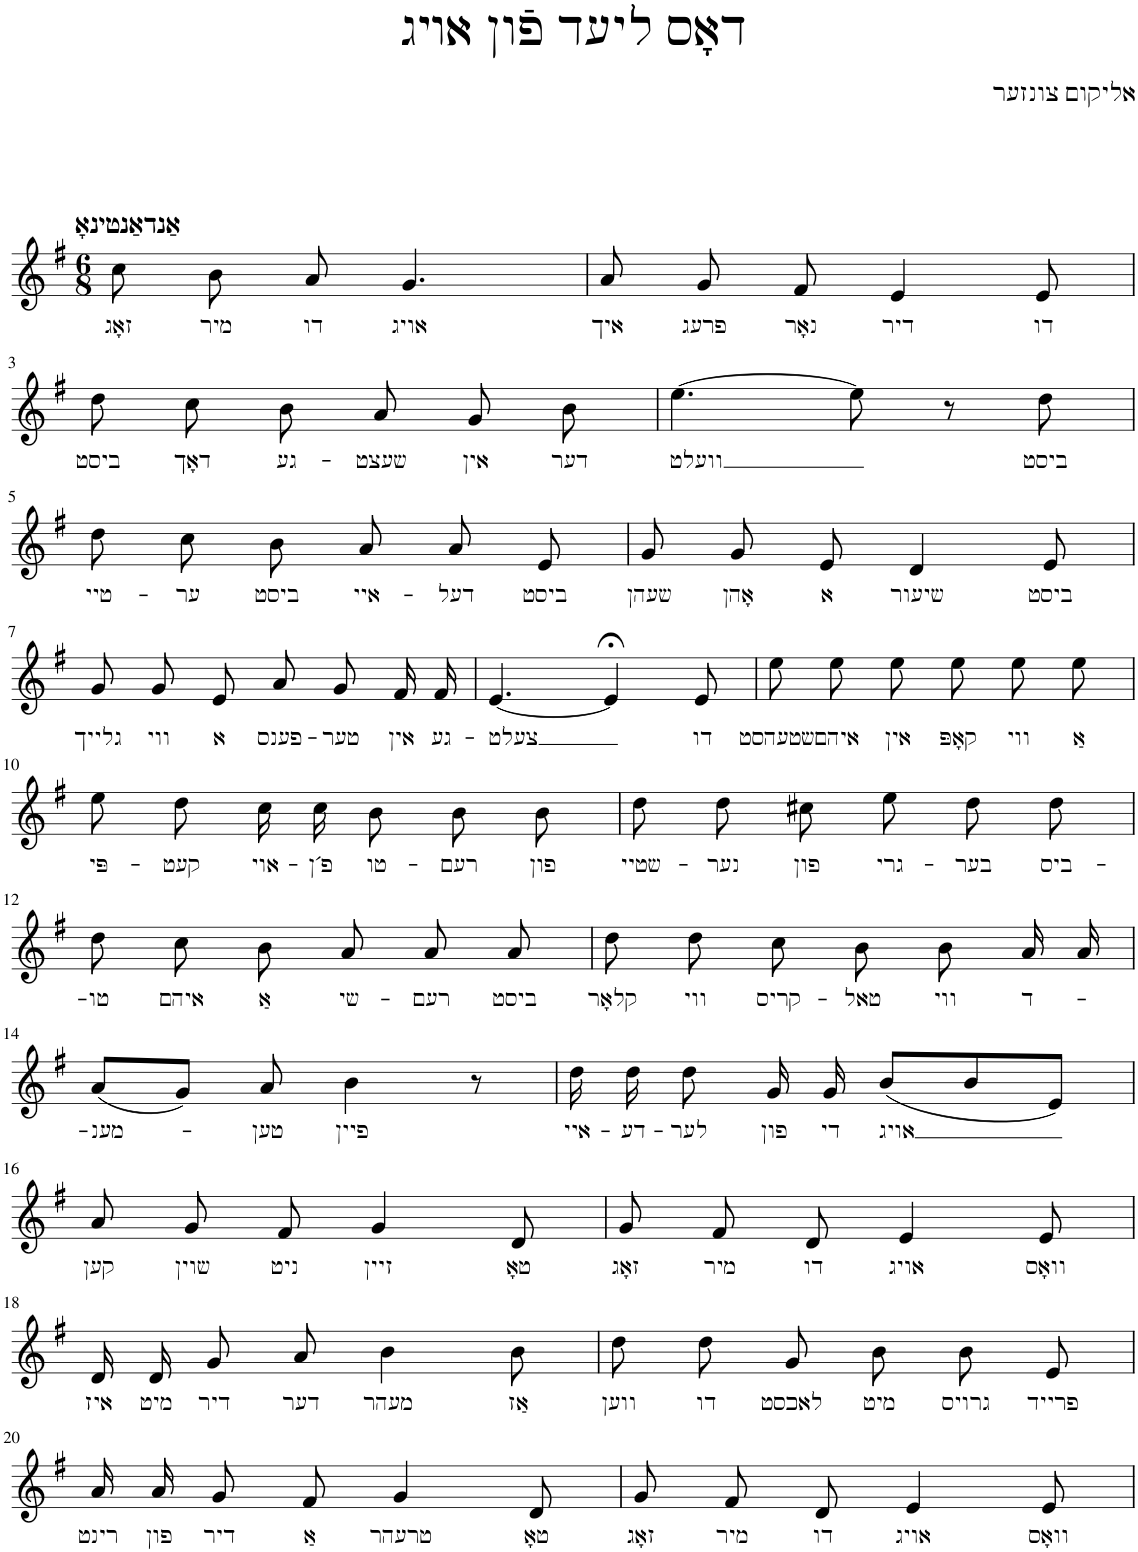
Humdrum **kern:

**kern	**text
*part1	*part1
*staff1	*staff1
*I"Piano	*
*I'Pno.	*
*clefG2	*
*k[f#]	*
*M6/8	*
=1	=1
!LO:TX:a:B:t=אַנדאַנטינאָ	!
!	!LO:LY:b
8cc\	זאָג
!	!LO:LY:b
8b\	מיר
!	!LO:LY:b
8a/	דו
!	!LO:LY:b
4.g/	אויג
=2	=2
!	!LO:LY:b
8a/	איך
!	!LO:LY:b
8g/	פרעג
!	!LO:LY:b
8f#/	נאָר
!	!LO:LY:b
4e/	דיר
!	!LO:LY:b
8e/	דו
!!LO:LB:g=z
=3	=3
!	!LO:LY:b
8dd\	ביסט
!	!LO:LY:b
8cc\	דאָך
!	!LO:LY:b
8b\	גע-
!	!LO:LY:b
8a/	-שעצט
!	!LO:LY:b
8g/	אין
!	!LO:LY:b
8b\	דער
=4	=4
!	!LO:LY:b
[4.ee\	וועלט
8ee\]	.
8r	.
!	!LO:LY:b
8dd\	ביסט
!!LO:LB:g=z
=5	=5
!	!LO:LY:b
8dd\	טיי-
!	!LO:LY:b
8cc\	-ער
!	!LO:LY:b
8b\	ביסט
!	!LO:LY:b
8a/	איי-
!	!LO:LY:b
8a/	-דעל
!	!LO:LY:b
8e/	ביסט
=6	=6
!	!LO:LY:b
8g/	שעהן
!	!LO:LY:b
8g/	אָהן
!	!LO:LY:b
8e/	א
!	!LO:LY:b
4d/	שיעור
!	!LO:LY:b
8e/	ביסט
!!LO:LB:g=z
=7	=7
!	!LO:LY:b
8g/	גלייך
!	!LO:LY:b
8g/	ווי
!	!LO:LY:b
8e/	א
!	!LO:LY:b
8a/	פענס-
!	!LO:LY:b
8g/	-טער
!	!LO:LY:b
16f#/	אין
!	!LO:LY:b
16f#/	גע-
=8	=8
!	!LO:LY:b
[4.e/	-צעלט
4e;</]	.
!	!LO:LY:b
8e/	דו
=9	=9
!	!LO:LY:b
8ee\	שטעהסט
!	!LO:LY:b
8ee\	איהם
!	!LO:LY:b
8ee\	אין
!	!LO:LY:b
8ee\	קאָפּ
!	!LO:LY:b
8ee\	ווי
!	!LO:LY:b
8ee\	אַ
!!LO:LB:g=z
=10	=10
!	!LO:LY:b
8ee\	פּי-
!	!LO:LY:b
8dd\	-קעט
!	!LO:LY:b
16cc\	אוי-
!	!LO:LY:b
16cc\	-פ´ן
!	!LO:LY:b
8b\	טו-
!	!LO:LY:b
8b\	-רעם
!	!LO:LY:b
8b\	פון
=11	=11
!	!LO:LY:b
8dd\	שטיי-
!	!LO:LY:b
8dd\	-נער
!	!LO:LY:b
8cc#X\	פון
!	!LO:LY:b
8ee\	גרי-
!	!LO:LY:b
8dd\	-בער
!	!LO:LY:b
8dd\	ביס-
!!LO:LB:g=z
=12	=12
!	!LO:LY:b
8dd\	-טו
!	!LO:LY:b
8cc\	איהם
!	!LO:LY:b
8b\	אַ
!	!LO:LY:b
8a/	שי-
!	!LO:LY:b
8a/	-רעם
!	!LO:LY:b
8a/	ביסט
=13	=13
!	!LO:LY:b
8dd\	קלאָר
!	!LO:LY:b
8dd\	ווי
!	!LO:LY:b
8cc\	קריס-
!	!LO:LY:b
8b\	-טאל
!	!LO:LY:b
8b\	ווי
!	!LO:LY:b
16a/	ד-
16a/	.
!!LO:LB:g=z
=14	=14
!	!LO:LY:b
(8a/L	מענ-
8g/J)	.
!	!LO:LY:b
8a/	-טען
!	!LO:LY:b
4b\	פיין
8r	.
=15	=15
!	!LO:LY:b
16dd\	איי-
!	!LO:LY:b
16dd\	דע-
!	!LO:LY:b
8dd\	-לער
!	!LO:LY:b
16g/	פון
!	!LO:LY:b
16g/	די
!	!LO:LY:b
(8b/L	אויג
8b/	.
8e/J)	.
!!LO:LB:g=z
=16	=16
!	!LO:LY:b
8a/	קען
!	!LO:LY:b
8g/	שוין
!	!LO:LY:b
8f#/	ניט
!	!LO:LY:b
4g/	זיין
!	!LO:LY:b
8d/	טאָ
=17	=17
!	!LO:LY:b
8g/	זאָג
!	!LO:LY:b
8f#/	מיר
!	!LO:LY:b
8d/	דו
!	!LO:LY:b
4e/	אויג
!	!LO:LY:b
8e/	וואָס
!!LO:LB:g=z
=18	=18
!	!LO:LY:b
16d/	איז
!	!LO:LY:b
16d/	מיט
!	!LO:LY:b
8g/	דיר
!	!LO:LY:b
8a/	דער
!	!LO:LY:b
4b\	מעהר
!	!LO:LY:b
8b\	אַז
=19	=19
!	!LO:LY:b
8dd\	ווען
!	!LO:LY:b
8dd\	דו
!	!LO:LY:b
8g/	לאכסט
!	!LO:LY:b
8b\	מיט
!	!LO:LY:b
8b\	גרויס
!	!LO:LY:b
8e/	פרייד
!!LO:LB:g=z
=20	=20
!	!LO:LY:b
16a/	רינט
!	!LO:LY:b
16a/	פון
!	!LO:LY:b
8g/	דיר
!	!LO:LY:b
8f#/	אַ
!	!LO:LY:b
4g/	טרעהר
!	!LO:LY:b
8d/	טאָ
=21	=21
!	!LO:LY:b
8g/	זאָג
!	!LO:LY:b
8f#/	מיר
!	!LO:LY:b
8d/	דו
!	!LO:LY:b
4e/	אויג
!	!LO:LY:b
8e/	וואָס
=	=
*-	*-
